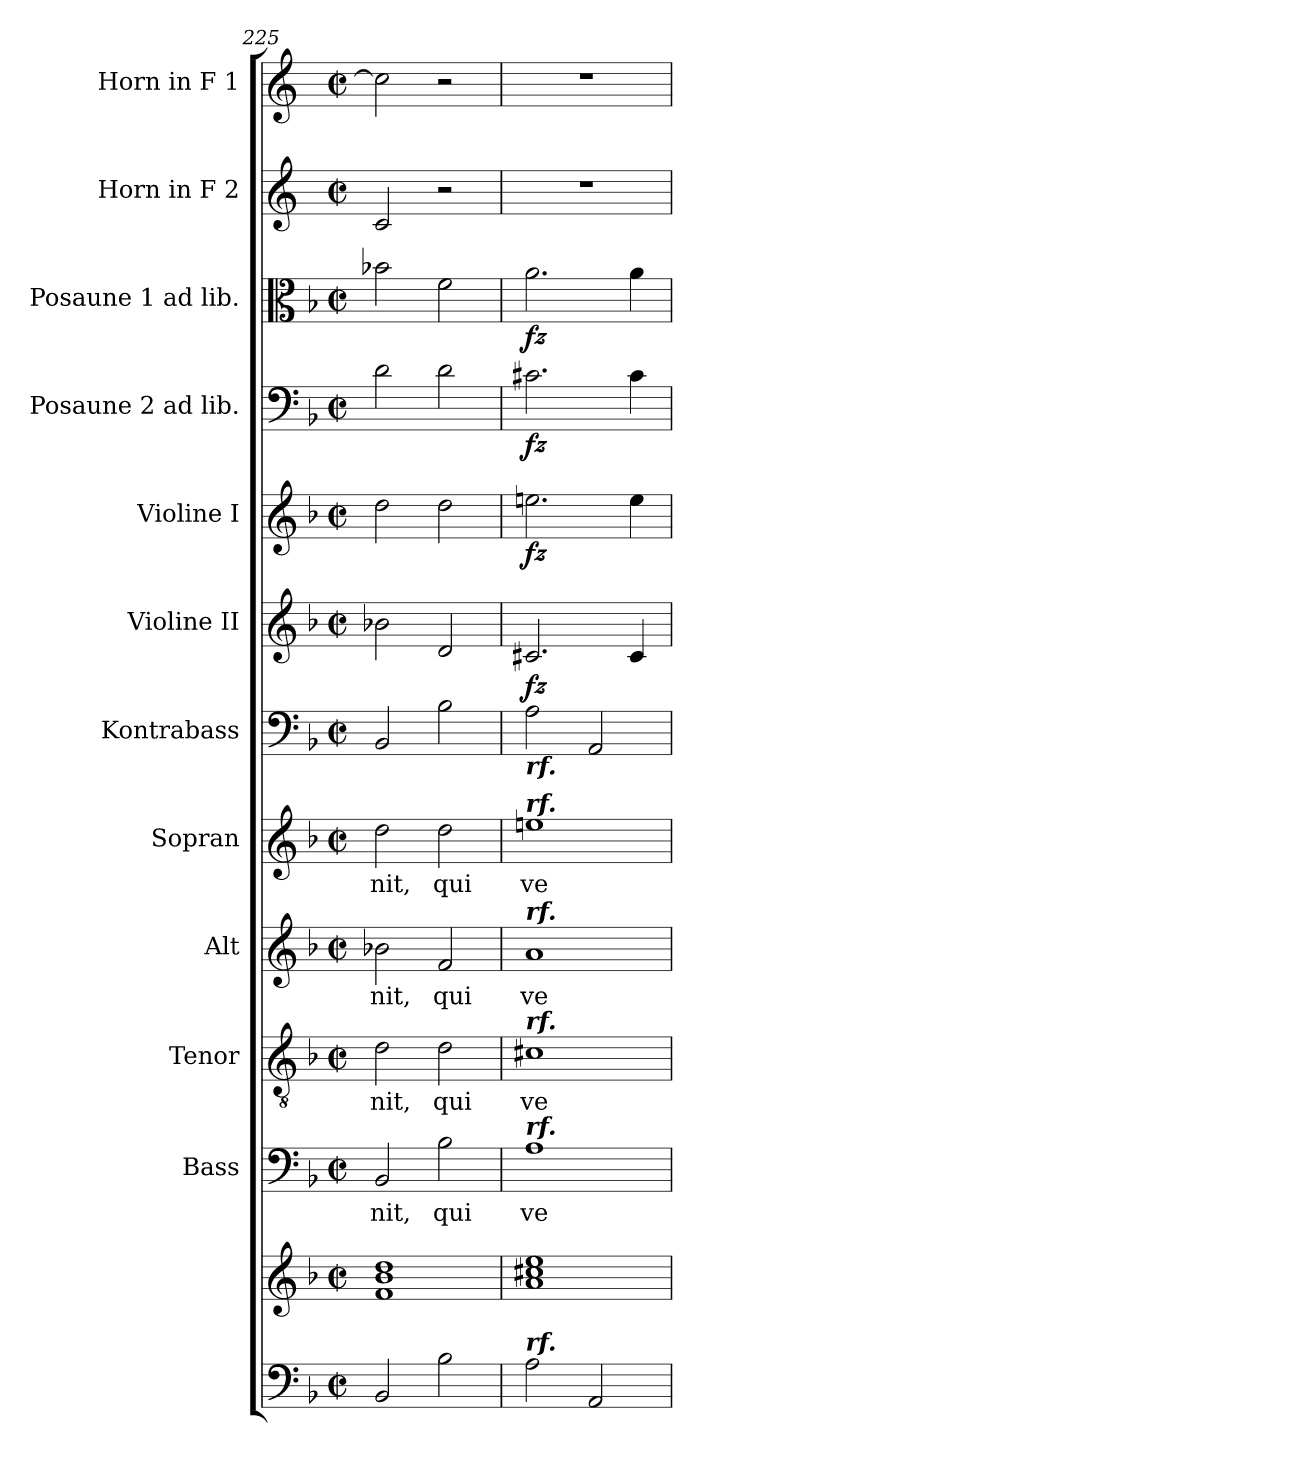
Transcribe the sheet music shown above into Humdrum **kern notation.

**kern	**kern	**kern	**text	**kern	**text	**kern	**text	**kern	**text	**kern	**kern	**dynam	**kern	**dynam	**kern	**dynam	**kern	**dynam	**kern	**kern
*part12	*part12	*part11	*part11	*part10	*part10	*part9	*part9	*part8	*part8	*part7	*part6	*part6	*part5	*part5	*part4	*part4	*part3	*part3	*part2	*part1
*staff13	*staff12	*staff11	*staff11	*staff10	*staff10	*staff9	*staff9	*staff8	*staff8	*staff7	*staff6	*staff6	*staff5	*staff5	*staff4	*staff4	*staff3	*staff3	*staff2	*staff1
*	*	*I"Bass	*	*I"Tenor	*	*I"Alt	*	*I"Sopran	*	*I"Kontrabass	*I"Violine II	*	*I"Violine I	*	*I"Posaune 2 ad lib.	*	*I"Posaune 1 ad lib.	*	*I"Horn in F 2	*I"Horn in F 1
*	*	*I'B.	*	*I'T.	*	*I'A.	*	*I'S.	*	*I'Kb.	*I'Vl. II	*	*I'Vl. I	*	*I'Pos. 2	*	*I'Pos. 1	*	*I'Hrn. F 2	*I'Hrn. F 1
!!LO:PB:g=z
*clefF4	*clefG2	*clefF4	*	*clefGv2	*	*clefG2	*	*clefG2	*	*clefF4	*clefG2	*	*clefG2	*	*clefF4	*	*clefC3	*	*clefG2	*clefG2
*	*	*	*	*	*	*	*	*	*	*ITrd7c12	*	*	*	*	*	*	*	*	*ITrd4c7	*ITrd4c7
*k[b-]	*k[b-]	*k[b-]	*	*k[b-]	*	*k[b-]	*	*k[b-]	*	*k[b-]	*k[b-]	*	*k[b-]	*	*k[b-]	*	*k[b-]	*	*k[b-]	*k[b-]
*F:	*F:	*F:	*	*F:	*	*F:	*	*F:	*	*F:	*F:	*	*F:	*	*F:	*	*F:	*	*F:	*F:
*M2/2	*M2/2	*M2/2	*	*M2/2	*	*M2/2	*	*M2/2	*	*M2/2	*M2/2	*	*M2/2	*	*M2/2	*	*M2/2	*	*M2/2	*M2/2
*met(c|)	*met(c|)	*met(c|)	*	*met(c|)	*	*met(c|)	*	*met(c|)	*	*met(c|)	*met(c|)	*	*met(c|)	*	*met(c|)	*	*met(c|)	*	*met(c|)	*met(c|)
=225	=225	=225	=225	=225	=225	=225	=225	=225	=225	=225	=225	=225	=225	=225	=225	=225	=225	=225	=225	=225
!	!	!	!LO:LY:b	!	!LO:LY:b	!	!LO:LY:b	!	!LO:LY:b	!	!	!	!	!	!	!	!	!	!	!
2BB-/	1f 1b- 1dd	2BB-/	-nit,	2d\	-nit,	2b-X\	-nit,	2dd\	-nit,	2BBB-/	2b-X\	.	2dd\	.	2d\	.	2b-X\	.	2F/	2f\]
!	!	!	!LO:LY:b	!	!LO:LY:b	!	!LO:LY:b	!	!LO:LY:b	!	!	!	!	!	!	!	!	!	!	!
2B-\	.	2B-\	qui	2d\	qui	2f/	qui	2dd\	qui	2BB-\	2d/	.	2dd\	.	2d\	.	2f\	.	2r	2r
=226	=226	=226	=226	=226	=226	=226	=226	=226	=226	=226	=226	=226	=226	=226	=226	=226	=226	=226	=226	=226
!	!	!	!	!	!	!	!	!	!	!LO:TX:b:Bi:t=rf.	!	!	!	!	!	!	!	!	!	!
!	!	!	!	!	!	!	!	!LO:TX:a:Bi:t=rf.	!	!	!	!	!	!	!	!	!	!	!	!
!	!	!	!	!	!	!LO:TX:a:Bi:t=rf.	!	!	!	!	!	!	!	!	!	!	!	!	!	!
!	!	!	!	!LO:TX:a:Bi:t=rf.	!	!	!	!	!	!	!	!	!	!	!	!	!	!	!	!
!	!	!LO:TX:a:Bi:t=rf.	!	!	!	!	!	!	!	!	!	!	!	!	!	!	!	!	!	!
!LO:TX:a:Bi:t=rf.	!	!	!	!	!	!	!	!	!	!	!	!	!	!	!	!	!	!	!	!
!	!	!	!LO:LY:b	!	!LO:LY:b	!	!LO:LY:b	!	!LO:LY:b	!	!	!LO:DY:b	!	!LO:DY:b	!	!LO:DY:b	!	!LO:DY:b	!	!
2A\	1a 1cc#X 1ee	1A	ve-	1c#X	ve-	1a	ve-	1een	ve-	2AA\	2.c#X/	fz	2.een\	fz	2.c#X\	fz	2.a\	fz	1r	1r
2AA/	.	.	.	.	.	.	.	.	.	2AAA/	.	.	.	.	.	.	.	.	.	.
.	.	.	.	.	.	.	.	.	.	.	4c#/	.	4ee\	.	4c#\	.	4a\	.	.	.
=	=	=	=	=	=	=	=	=	=	=	=	=	=	=	=	=	=	=	=	=
*-	*-	*-	*-	*-	*-	*-	*-	*-	*-	*-	*-	*-	*-	*-	*-	*-	*-	*-	*-	*-
